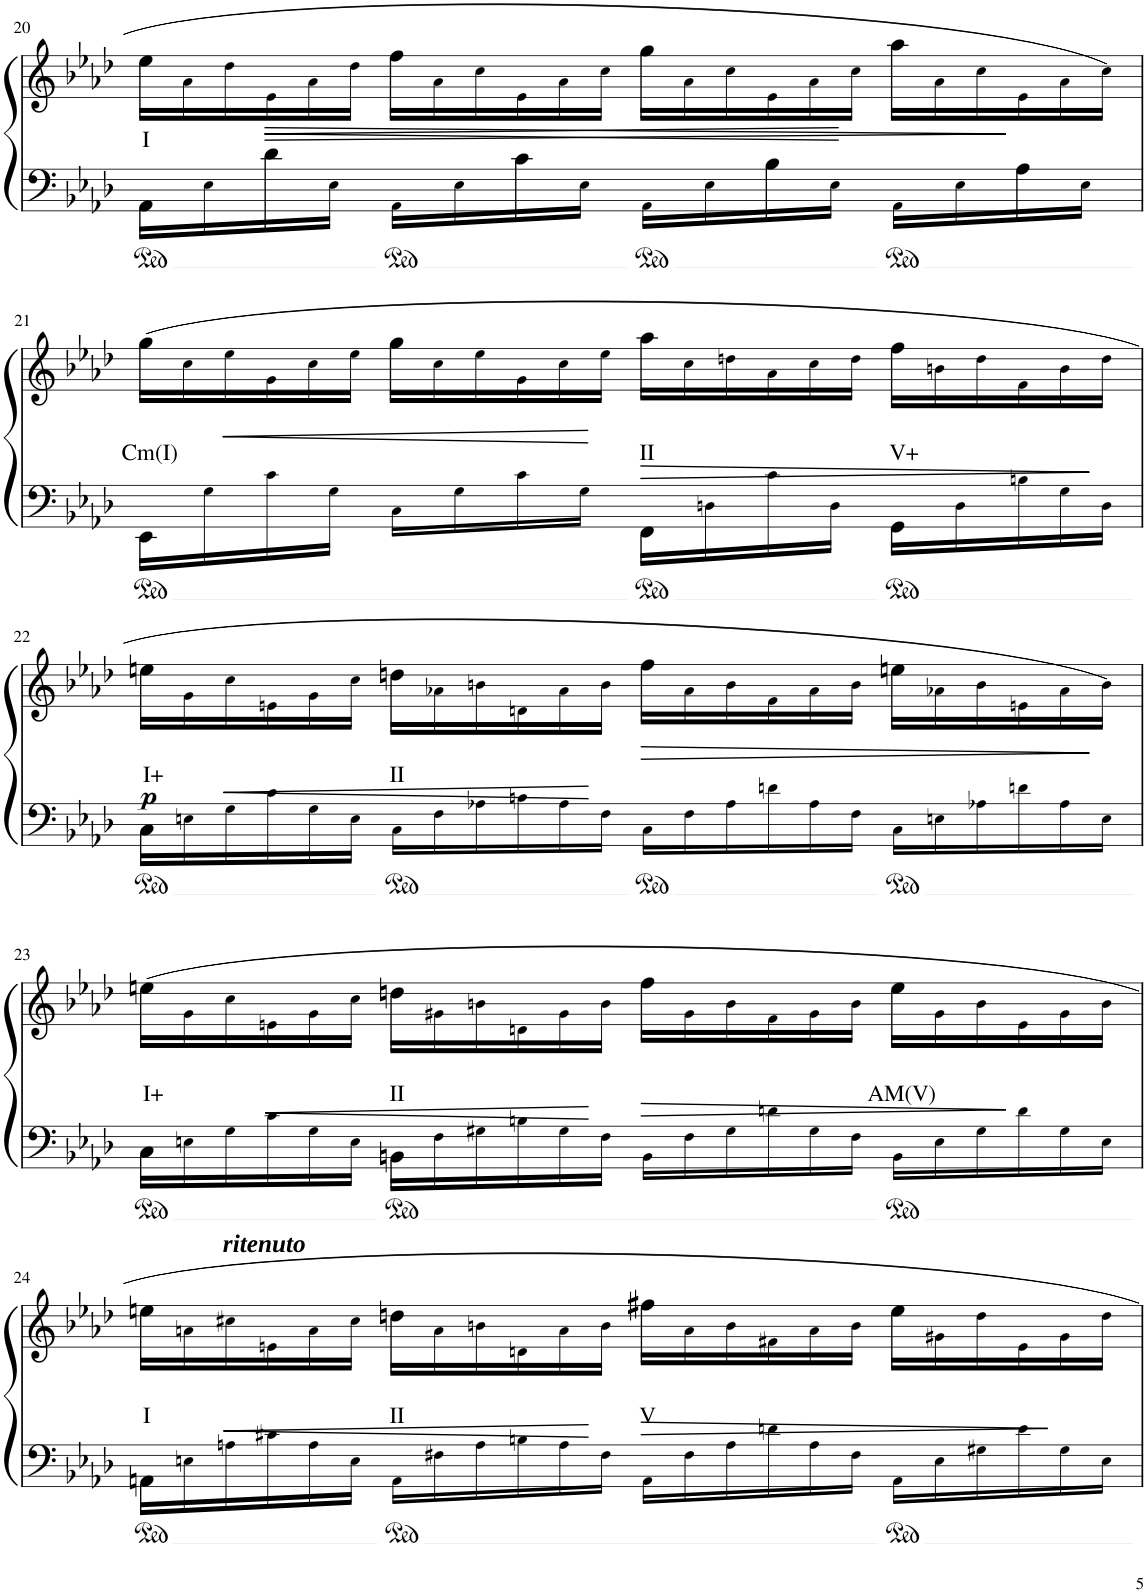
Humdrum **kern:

**kern	**kern	**text	**dynam
*part1	*part1	*part1	*part1
*staff2	*staff1	*staff1	*staff1/2
*I"Piano	*	*	*
*I'Pno	*	*	*
!!LO:PB:g=z
*clefF4	*clefG2	*	*
*k[b-e-a-d-]	*k[b-e-a-d-]	*	*
*M4/4	*M4/4	*	*
*met(c)	*met(c)	*	*
*	*Xtuplet	*	*
=20	=20	=20	=20
!	!	!LO:LY:b	!
16AA-\LL	24ee-\LL	I	.
.	24a-!\	.	.
16E-!\	.	.	.
.	24dd-!\	.	.
!	!	!	!LO:HP:b
16d-\	24e-!\	.	<
!	!	!	!LO:HP:b
.	24a-!\	.	>
16E-!\JJ	.	.	.
.	24dd-!\JJ	.	.
16AA-!\LL	24ff\LL	.	.
.	24a-!\	.	.
16E-!\	.	.	.
.	24cc!\	.	.
16c\	24e-!\	.	.
.	24a-!\	.	.
16E-!\JJ	.	.	.
.	24cc!\JJ	.	.
16AA-!\LL	24gg\LL	.	.
.	24a-!\	.	.
16E-!\	.	.	.
.	24cc!\	.	.
16B-\	24e-!\	.	.
.	24a-!\	.	.
16E-!\JJ	.	.	.
.	24cc!\JJ	.	[
16AA-!\LL	24aa-\LL	.	.
.	24a-!\	.	.
16E-!\	.	.	.
.	24cc!\	.	.
16A-\	24e-!\	.	]
.	24a-!\	.	.
16E-!\JJ	.	.	.
.	24cc!\JJ	.	.
!!LO:LB:g=z
=21	=21	=21	=21
!	!	!LO:LY:b	!
16EE-\LL	(24gg\LL	Cm(I)	.
.	24cc!\	.	.
16G!\	.	.	.
!	!	!	!LO:HP:b
.	24ee-!\	.	<
16c!\	24g!\	.	.
.	24cc!\	.	.
16G!\JJ	.	.	.
.	24ee-!\JJ	.	.
16C!\LL	24gg\LL	.	.
.	24cc!\	.	.
16G!\	.	.	.
.	24ee-!\	.	.
16c!\	24g!\	.	.
.	24cc!\	.	.
16G!\JJ	.	.	.
.	24ee-!\JJ	.	[
!	!	!LO:LY:b	!LO:HP:b
16FF\LL	24aa-\LL	II	>
.	24cc!\	.	.
16Dn!\	.	.	.
.	24ddn!\	.	.
16c!\	24a-!\	.	.
.	24cc!\	.	.
16D!\JJ	.	.	.
.	24dd!\JJ	.	.
!	!	!LO:LY:b	!
16GG\LL	24ff\LL	V+	.
.	24bn!\	.	.
16D!\	.	.	.
.	24dd!\	.	.
*Xtuplet	*	*	*
24Bn!\	24f!\	.	.
24G!\	24b!\	.	.
24D!\JJ	24dd!\JJ	.	]
!!LO:LB:g=z
=22	=22	=22	=22
!	!	!LO:LY:b	!LO:DY:b
24C\LL	24een\LL	I+	p
24En!\	24g!\	.	.
!	!	!	!LO:HP:b
24G!\	24cc!\	.	<
24c!\	24en!\	.	.
24G!\	24g!\	.	.
24E!\JJ	24cc!\JJ	.	.
!	!	!LO:LY:b	!
24C!\LL	24ddn\LL	II	.
24F!\	24a-X!\	.	.
24A-X!\	24bn!\	.	.
24Bn!\	24dn!\	.	.
24A-!\	24a-!\	.	.
24F!\JJ	24b!\JJ	.	[
!	!	!	!LO:HP:b
24C!\LL	24ff\LL	.	>
24F!\	24a-!\	.	.
24A-!\	24b!\	.	.
24dn!\	24f!\	.	.
24A-!\	24a-!\	.	.
24F!\JJ	24b!\JJ	.	.
24C!\LL	24een\LL	.	.
24En!\	24a-X!\	.	.
24A-X!\	24b!\	.	.
24dn!\	24en!\	.	.
24A-!\	24a-!\	.	.
24E!\JJ	24b!\JJ)	.	]
!!LO:LB:g=z
=23	=23	=23	=23
!	!	!LO:LY:b	!
24C\LL	24een\LL	I+	.
24En!\	24g!\	.	.
24G!\	24cc!\	.	.
!	!	!	!LO:HP:b
24c!\	24en!\	.	<
24G!\	24g!\	.	.
24E!\JJ	24cc!\JJ	.	.
!	!	!LO:LY:b	!
24BBn\LL	24ddn\LL	II	.
24F!\	24g#X!\	.	.
24G#X!\	24bn!\	.	.
24Bn!\	24dn!\	.	.
24G#!\	24g#!\	.	.
24F!\JJ	24b!\JJ	.	[
!	!	!	!LO:HP:b
24BB!\LL	24ff\LL	.	>
24F!\	24g#!\	.	.
24G#!\	24b!\	.	.
24dn!\	24f!\	.	.
24G#!\	24g#!\	.	.
24F!\JJ	24b!\JJ	.	.
!	!	!LO:LY:b	!
24BB!\LL	24ee\LL	AM(V)	.
24E!\	24g#!\	.	.
24G#!\	24b!\	.	.
24d!\	24e!\	.	]
24G#!\	24g#!\	.	.
24E!\JJ	24b!\JJ	.	.
!!LO:LB:g=z
=24	=24	=24	=24
!	!	!LO:LY:b	!
24AAn\LL	24een\LL	I	.
24En!\	24an!\	.	.
!	!LO:TX:a:Bi:t=ritenuto	!	!
!	!	!	!LO:HP:b
24An!\	24cc#X!\	.	<
24c#X!\	24en!\	.	.
24A!\	24a!\	.	.
24E!\JJ	24cc#!\JJ	.	.
!	!	!LO:LY:b	!
24AA!\LL	24ddn\LL	II	.
24F#X!\	24a!\	.	.
24A!\	24bn!\	.	.
24Bn!\	24dn!\	.	.
24A!\	24a!\	.	.
24F#!\JJ	24b!\JJ	.	[
!	!	!LO:LY:b	!LO:HP:b
24AA!\LL	24ff#X\LL	V	>
24F#!\	24a!\	.	.
24A!\	24b!\	.	.
24dn!\	24f#X!\	.	.
24A!\	24a!\	.	.
24F#!\JJ	24b!\JJ	.	.
24AA!\LL	24ee\LL	.	.
24E!\	24g#X!\	.	.
24G#X!\	24dd!\	.	.
24d!\	24e!\	.	.
24G#!\	24g#!\	.	]
24E!\JJ	24dd!\JJ	.	.
=	=	=	=
*-	*-	*-	*-
